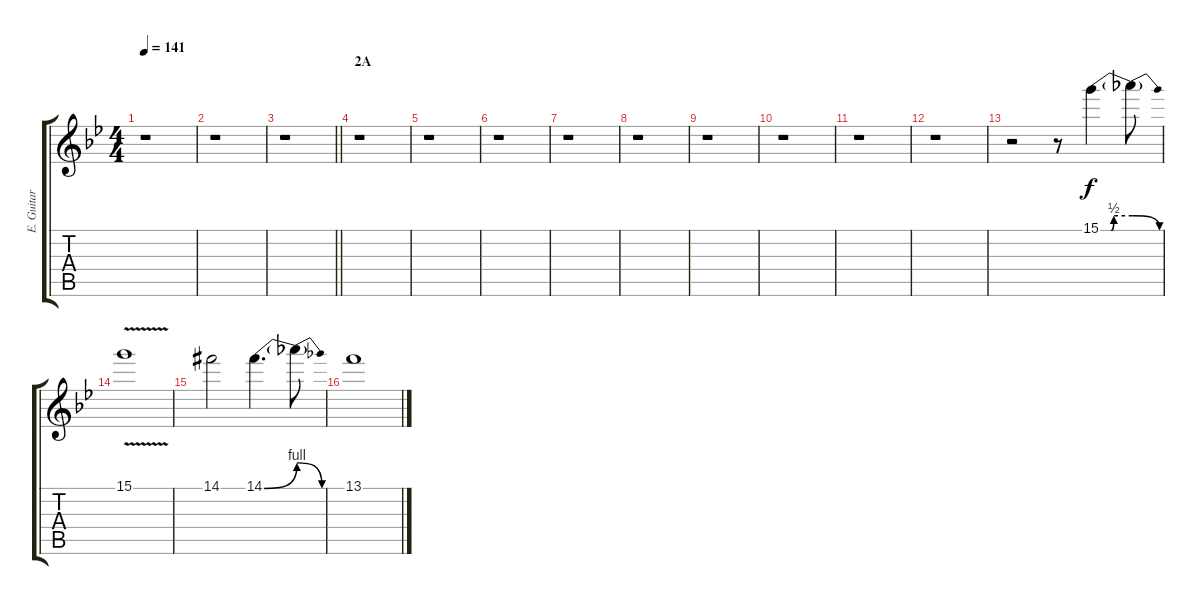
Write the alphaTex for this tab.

\track ("E. Guitar IV" "E. Guitar ") {instrument overdrivenguitar}
\staff {score tabs}
\tuning (E4 B3 G3 D3 A2 E2) {hide}
\ts (4 4)
\tempo 141
\clef g2
\ks bb
r.1{dy f} |
r.1 |
\barLineRight lightlight
r.1 |
\section ("" "2A")
r.1 |
r.1 |
r.1 |
r.1 |
r.1 |
r.1 |
r.1 |
r.1 |
r.1 |
r.2 r.8 15.1{be (custom 0 0 20 0 25 2 60 2)}.4 15.1{be (release 0 2 60 0) t}.8 |
15.1{v}.1 |
14.1{acc #}.2 14.1{be (bend 0 0 60 4) acc #}.4{d} 14.1{be (release 0 4 60 0) t}.8 |
13.1.1
